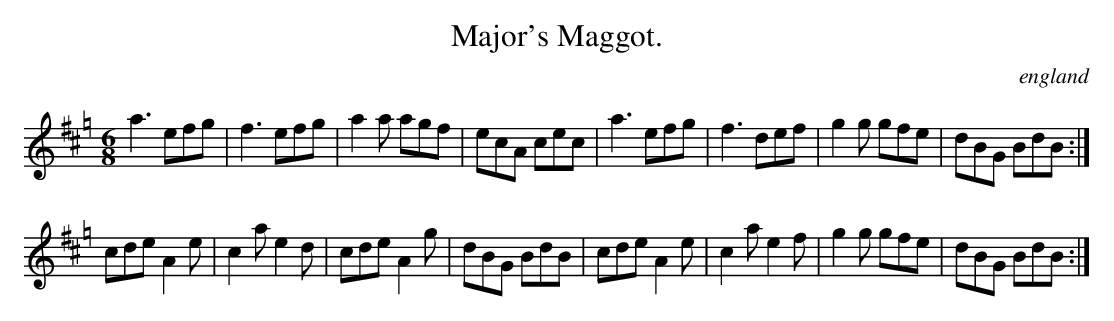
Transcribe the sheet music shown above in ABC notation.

X:1
T:Major's Maggot.
O:england
M:6/8
L:1/8
K:Hp
a3  efg|f3  efg|a2a agf|ecA cec |\
a3  efg|f3  def|g2g gfe|dBG BdB:|
cde A2e|c2a e2d|cde A2g|dBG BdB |\
cde A2e|c2a e2f|g2g gfe|dBG BdB:|
